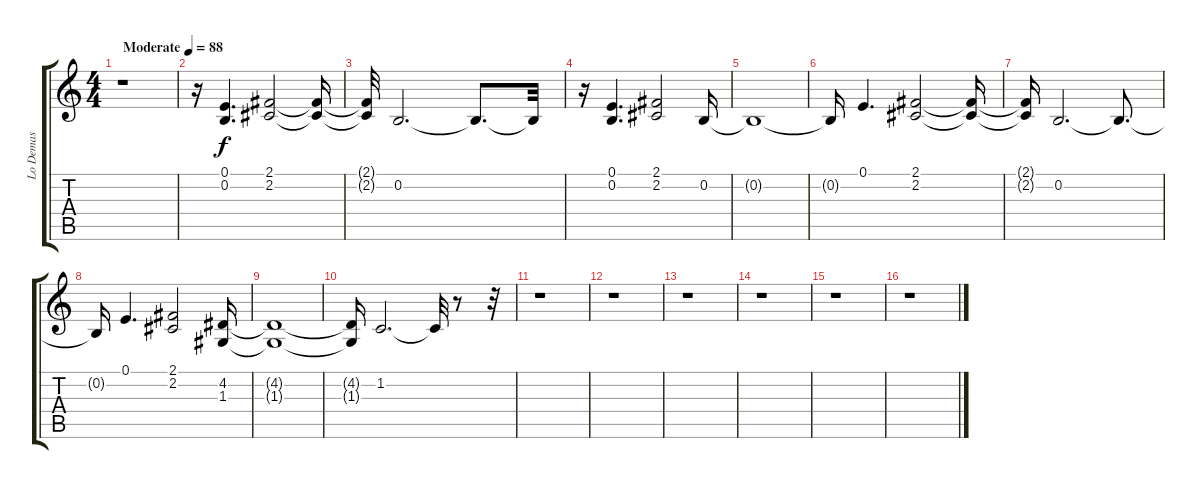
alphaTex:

\track ("Lo Demas" "Lo Demas") {instrument stringensemble1}
\staff {score tabs}
\tuning (E4 B3 G3 D3 A2 E2) {hide}
\ts (4 4)
\tempo (88 "Moderate")
\clef g2
\ks c
r.1{dy f instrument stringensemble1} |
r.16 (0.1 0.2).4{d} (2.1 2.2).2 (2.1{t} 2.2{t}).16 |
(2.1{t} 2.2{t}).32 0.2.2{d} 0.2{t}.8{d} 0.2{t}.32 |
r.16 (0.1 0.2).4{d} (2.1 2.2).2 0.2.16 |
0.2{t}.1 |
0.2{t}.16 0.1.4{d} (2.1 2.2).2 (2.1{t} 2.2{t}).16 |
(2.1{t} 2.2{t}).16 0.2.2{d} 0.2{t}.8{d} |
0.2{t}.16 0.1.4{d} (2.1 2.2).2 (4.2 1.3).16 |
(4.2{t} 1.3{t}).1 |
(4.2{t} 1.3{t}).16 1.2.2{d} 1.2{t}.32 r.8 r.32 |
r.1 |
r.1 |
r.1 |
r.1 |
r.1 |
r.1
